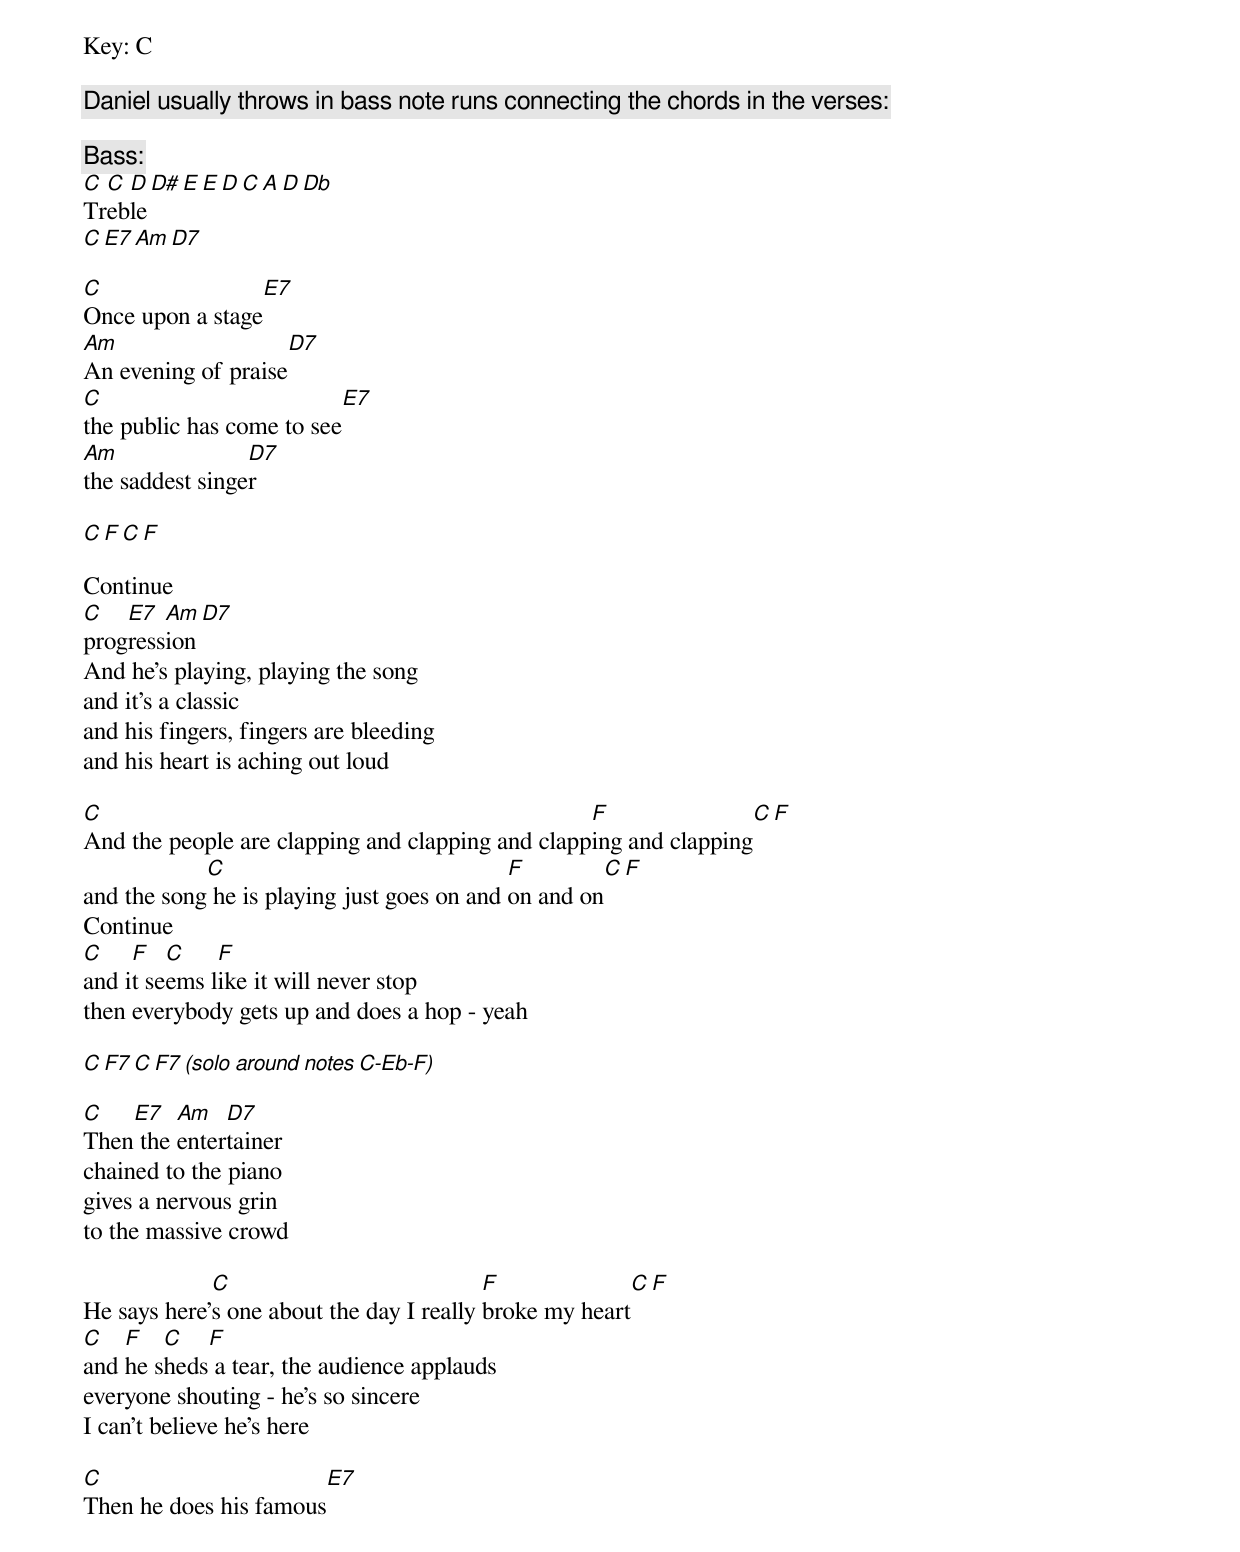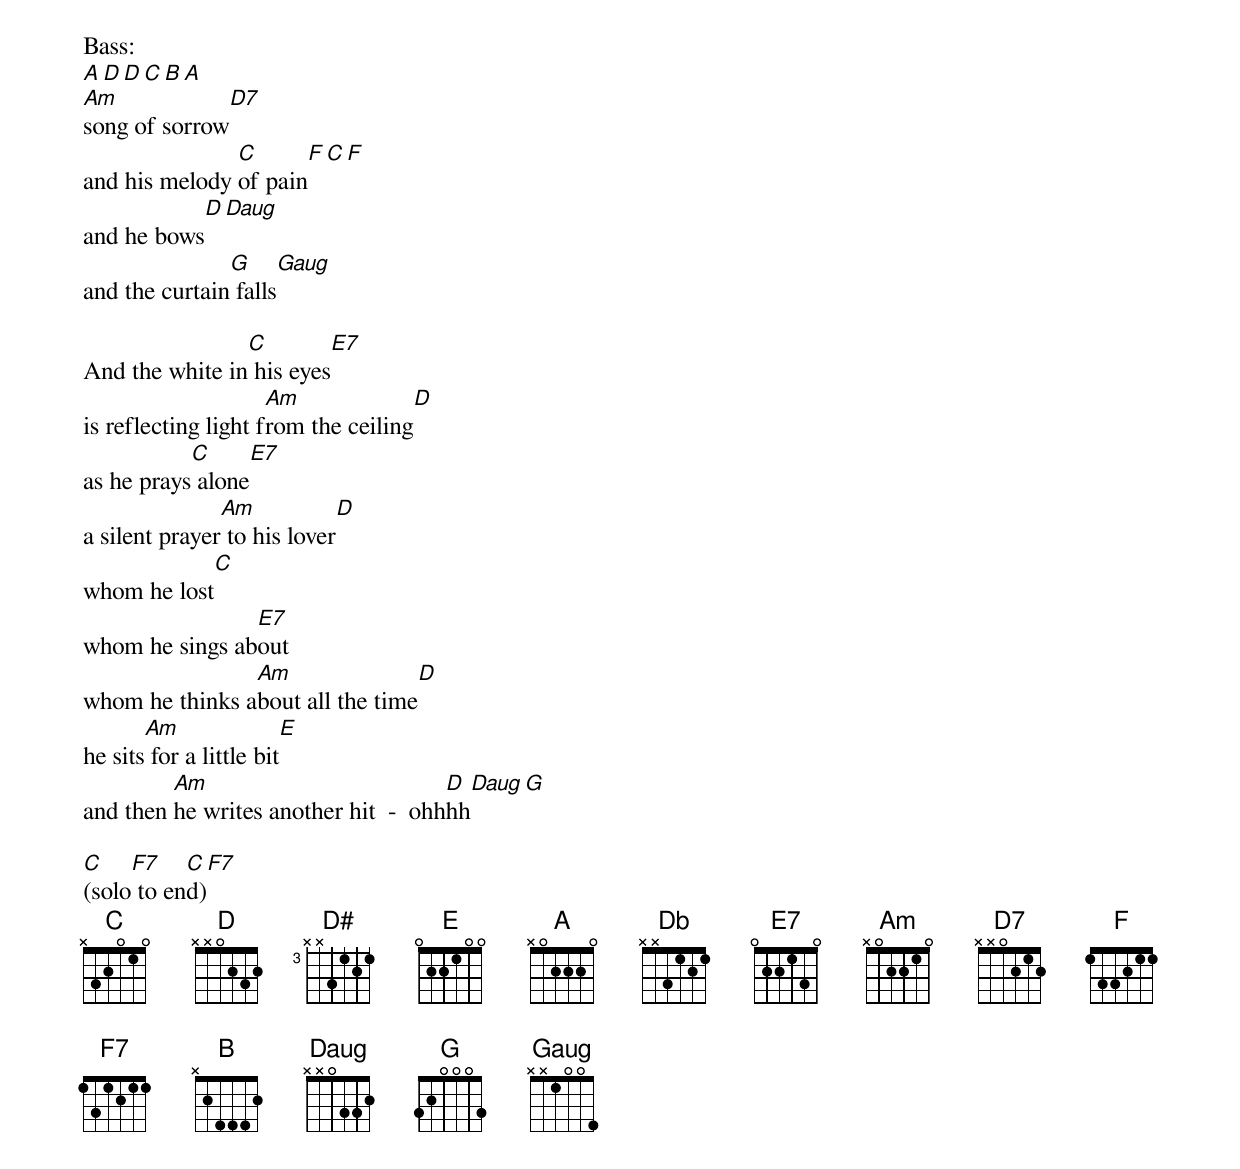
Key: C

Daniel usually throws in bass note runs connecting the chords in the verses:

Bass:
C C D D#        E E D C         A       D Db
Treble
C               E7              Am      D7

C                 E7
Once upon a stage
Am                   D7
An evening of praise
C                                  E7
the public has come to see
Am               D7
the saddest singer

C     F    C     F

Continue
C   E7  Am  D7
progression
And he's playing, playing the song
and it's a classic
and his fingers, fingers are bleeding
and his heart is aching out loud

C                                                 F                                   C           F
And the people are clapping and clapping and clapping and clapping
            C                               F                            C          F
and the song he is playing just goes on and on and on
Continue
C    F   C    F
and it seems like it will never stop
then everybody gets up and does a hop - yeah

C      F7     C     F7  (solo around notes C-Eb-F)

C   E7   Am   D7
Then the entertainer
chained to the piano
gives a nervous grin
to the massive crowd

             C                            F               C                 F
He says here's one about the day I really broke my heart
C   F   C   F
and he sheds a tear, the audience applauds
everyone shouting - he's so sincere
I can't believe he's here

C                           E7
Then he does his famous
Bass:
A             D            D C B A
Am            D7
song of sorrow
               C           F       C      F
and his melody of pain
             D         Daug
and he bows
               G              Gaug
and the curtain falls

                C             E7
And the white in his eyes
                     Am               D
is reflecting light from the ceiling
           C        E7
as he prays alone
               Am              D
a silent prayer to his lover
                 C
whom he lost
                E7
whom he sings about
                Am                      D
whom he thinks about all the time
       Am               E
he sits for a little bit
         Am                           D    Daug       G
and then he writes another hit  -  ohhhh

C    F7    C     F7
(solo to end)
